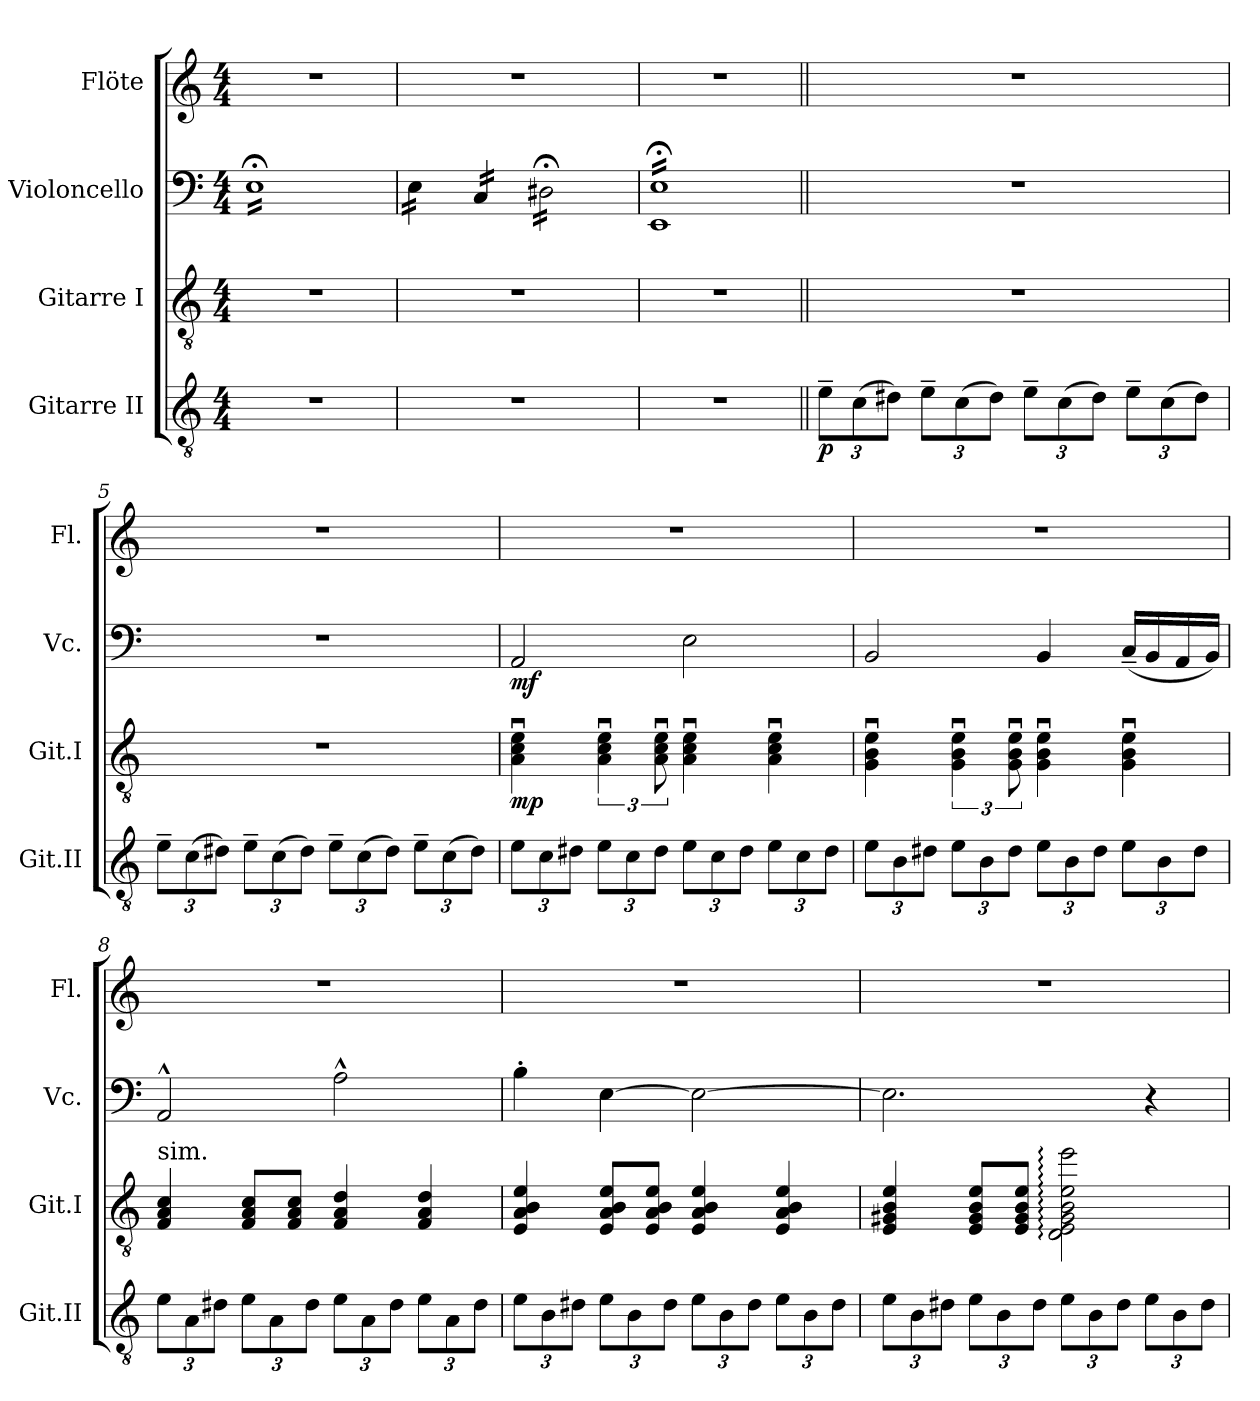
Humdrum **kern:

**kern	**dynam	**kern	**dynam	**kern	**dynam	**kern
*part4	*part4	*part3	*part3	*part2	*part2	*part1
*staff4	*staff4	*staff3	*staff3	*staff2	*staff2	*staff1
*I"Gitarre II	*	*I"Gitarre I	*	*I"Violoncello	*	*I"Flöte
*I'Git.II	*	*I'Git.I	*	*I'Vc.	*	*I'Fl.
*clefGv2	*	*clefGv2	*	*clefF4	*	*clefG2
*k[]	*	*k[]	*	*k[]	*	*k[]
*C:	*	*C:	*	*C:	*	*C:
*M4/4	*	*M4/4	*	*M4/4	*	*M4/4
=1	=1	=1	=1	=1	=1	=1
!	!	!	!	!LO:TX:b:t=sul ponticello	!	!
*	*	*	*	*tremolo	*	*
1r	.	1r	.	16E;<LL	.	1r
.	.	.	.	16E;<	.	.
.	.	.	.	16E;<	.	.
.	.	.	.	16E;<	.	.
.	.	.	.	16E;<	.	.
.	.	.	.	16E;<	.	.
.	.	.	.	16E;<	.	.
.	.	.	.	16E;<	.	.
.	.	.	.	16E;<	.	.
.	.	.	.	16E;<	.	.
.	.	.	.	16E;<	.	.
.	.	.	.	16E;<	.	.
.	.	.	.	16E;<	.	.
.	.	.	.	16E;<	.	.
.	.	.	.	16E;<	.	.
.	.	.	.	16E;<JJ	.	.
=2	=2	=2	=2	=2	=2	=2
1r	.	1r	.	16E\LL	.	1r
.	.	.	.	16E\	.	.
.	.	.	.	16E\	.	.
.	.	.	.	16E\JJ	.	.
.	.	.	.	16C/LL	.	.
.	.	.	.	16C/	.	.
.	.	.	.	16C/	.	.
.	.	.	.	16C/JJ	.	.
.	.	.	.	16D#X;<\LL	.	.
.	.	.	.	16D#X;<\	.	.
.	.	.	.	16D#X;<\	.	.
.	.	.	.	16D#X;<\	.	.
.	.	.	.	16D#X;<\	.	.
.	.	.	.	16D#X;<\	.	.
.	.	.	.	16D#X;<\	.	.
.	.	.	.	16D#X;<\JJ	.	.
=3	=3	=3	=3	=3	=3	=3
*	*	*	*	*^	*	*
1r	.	1r	.	16E;<LL	1EE	.	1r
.	.	.	.	16E;<	.	.	.
.	.	.	.	16E;<	.	.	.
.	.	.	.	16E;<	.	.	.
.	.	.	.	16E;<	.	.	.
.	.	.	.	16E;<	.	.	.
.	.	.	.	16E;<	.	.	.
.	.	.	.	16E;<	.	.	.
.	.	.	.	16E;<	.	.	.
.	.	.	.	16E;<	.	.	.
.	.	.	.	16E;<	.	.	.
.	.	.	.	16E;<	.	.	.
.	.	.	.	16E;<	.	.	.
.	.	.	.	16E;<	.	.	.
.	.	.	.	16E;<	.	.	.
.	.	.	.	16E;<JJ	.	.	.
*	*	*	*	*Xtremolo	*	*	*
*	*	*	*	*v	*v	*	*
=4||	=4||	=4||	=4||	=4||	=4||	=4||
*Xbrackettup	*	*	*	*	*	*
*	*	*	*	*^	*	*
!	!LO:DY:b	!	!	!	!	!	!
*	*	*	*	*v	*v	*	*
12e~\L	p	1r	.	1r	.	1r
(12c\	.	.	.	.	.	.
12d#X\J)	.	.	.	.	.	.
12e~\L	.	.	.	.	.	.
(12c\	.	.	.	.	.	.
12d#\J)	.	.	.	.	.	.
12e~\L	.	.	.	.	.	.
(12c\	.	.	.	.	.	.
12d#\J)	.	.	.	.	.	.
12e~\L	.	.	.	.	.	.
(12c\	.	.	.	.	.	.
12d#\J)	.	.	.	.	.	.
=5	=5	=5	=5	=5	=5	=5
12e~\L	.	1r	.	1r	.	1r
(12c\	.	.	.	.	.	.
12d#X\J)	.	.	.	.	.	.
12e~\L	.	.	.	.	.	.
(12c\	.	.	.	.	.	.
12d#\J)	.	.	.	.	.	.
12e~\L	.	.	.	.	.	.
(12c\	.	.	.	.	.	.
12d#\J)	.	.	.	.	.	.
12e~\L	.	.	.	.	.	.
(12c\	.	.	.	.	.	.
12d#\J)	.	.	.	.	.	.
!!LO:LB:g=z
=6	=6	=6	=6	=6	=6	=6
!	!	!	!LO:DY:b	!	!LO:DY:b	!
12e\L	.	4A\u 4c\u 4e\u	mp	2AA/	mf	1r
12c\	.	.	.	.	.	.
12d#X\J	.	.	.	.	.	.
12e\L	.	6A\u 6c\u 6e\u	.	.	.	.
12c\	.	.	.	.	.	.
12d#\J	.	12A\u 12c\u 12e\u	.	.	.	.
12e\L	.	4A\u 4c\u 4e\u	.	2E\	.	.
12c\	.	.	.	.	.	.
12d#\J	.	.	.	.	.	.
12e\L	.	4A\u 4c\u 4e\u	.	.	.	.
12c\	.	.	.	.	.	.
12d#\J	.	.	.	.	.	.
=7	=7	=7	=7	=7	=7	=7
12e\L	.	4G\u 4B\u 4e\u	.	2BB/	.	1r
12B\	.	.	.	.	.	.
12d#X\J	.	.	.	.	.	.
12e\L	.	6G\u 6B\u 6e\u	.	.	.	.
12B\	.	.	.	.	.	.
12d#\J	.	12G\u 12B\u 12e\u	.	.	.	.
12e\L	.	4G\u 4B\u 4e\u	.	4BB/	.	.
12B\	.	.	.	.	.	.
12d#\J	.	.	.	.	.	.
12e\L	.	4G\u 4B\u 4e\u	.	(16C~/LL	.	.
.	.	.	.	16BB/	.	.
12B\	.	.	.	.	.	.
.	.	.	.	16AA/	.	.
12d#\J	.	.	.	.	.	.
.	.	.	.	16BB/JJ)	.	.
=8	=8	=8	=8	=8	=8	=8
!	!	!LO:TX:a:t=sim.	!	!	!	!
12e\L	.	4F/ 4A/ 4c/	.	2AA^^/	.	1r
12A\	.	.	.	.	.	.
12d#X\J	.	.	.	.	.	.
12e\L	.	8F/ 8A/ 8c/L	.	.	.	.
12A\	.	.	.	.	.	.
.	.	8F/ 8A/ 8c/J	.	.	.	.
12d#\J	.	.	.	.	.	.
12e\L	.	4F/ 4A/ 4d/	.	2A^^\	.	.
12A\	.	.	.	.	.	.
12d#\J	.	.	.	.	.	.
12e\L	.	4F/ 4A/ 4d/	.	.	.	.
12A\	.	.	.	.	.	.
12d#\J	.	.	.	.	.	.
!!LO:LB:g=z
=9	=9	=9	=9	=9	=9	=9
12e\L	.	4E/ 4A/ 4B/ 4e/	.	4B'\	.	1r
12B\	.	.	.	.	.	.
12d#X\J	.	.	.	.	.	.
12e\L	.	8E/ 8A/ 8B/ 8e/L	.	[4E\	.	.
12B\	.	.	.	.	.	.
.	.	8E/ 8A/ 8B/ 8e/J	.	.	.	.
12d#\J	.	.	.	.	.	.
12e\L	.	4E/ 4A/ 4B/ 4e/	.	2E\_	.	.
12B\	.	.	.	.	.	.
12d#\J	.	.	.	.	.	.
12e\L	.	4E/ 4A/ 4B/ 4e/	.	.	.	.
12B\	.	.	.	.	.	.
12d#\J	.	.	.	.	.	.
=10	=10	=10	=10	=10	=10	=10
12e\L	.	4E/ 4G#X/ 4B/ 4e/	.	2.E\]	.	1r
12B\	.	.	.	.	.	.
12d#X\J	.	.	.	.	.	.
12e\L	.	8E/ 8G#/ 8B/ 8e/L	.	.	.	.
12B\	.	.	.	.	.	.
.	.	8E/ 8G#/ 8B/ 8e/J	.	.	.	.
12d#\J	.	.	.	.	.	.
12e\L	.	2D\: 2E\: 2G#\: 2B\: 2e\: 2ee\:	.	.	.	.
12B\	.	.	.	.	.	.
12d#\J	.	.	.	.	.	.
12e\L	.	.	.	4r	.	.
12B\	.	.	.	.	.	.
12d#\J	.	.	.	.	.	.
=	=	=	=	=	=	=
*-	*-	*-	*-	*-	*-	*-
